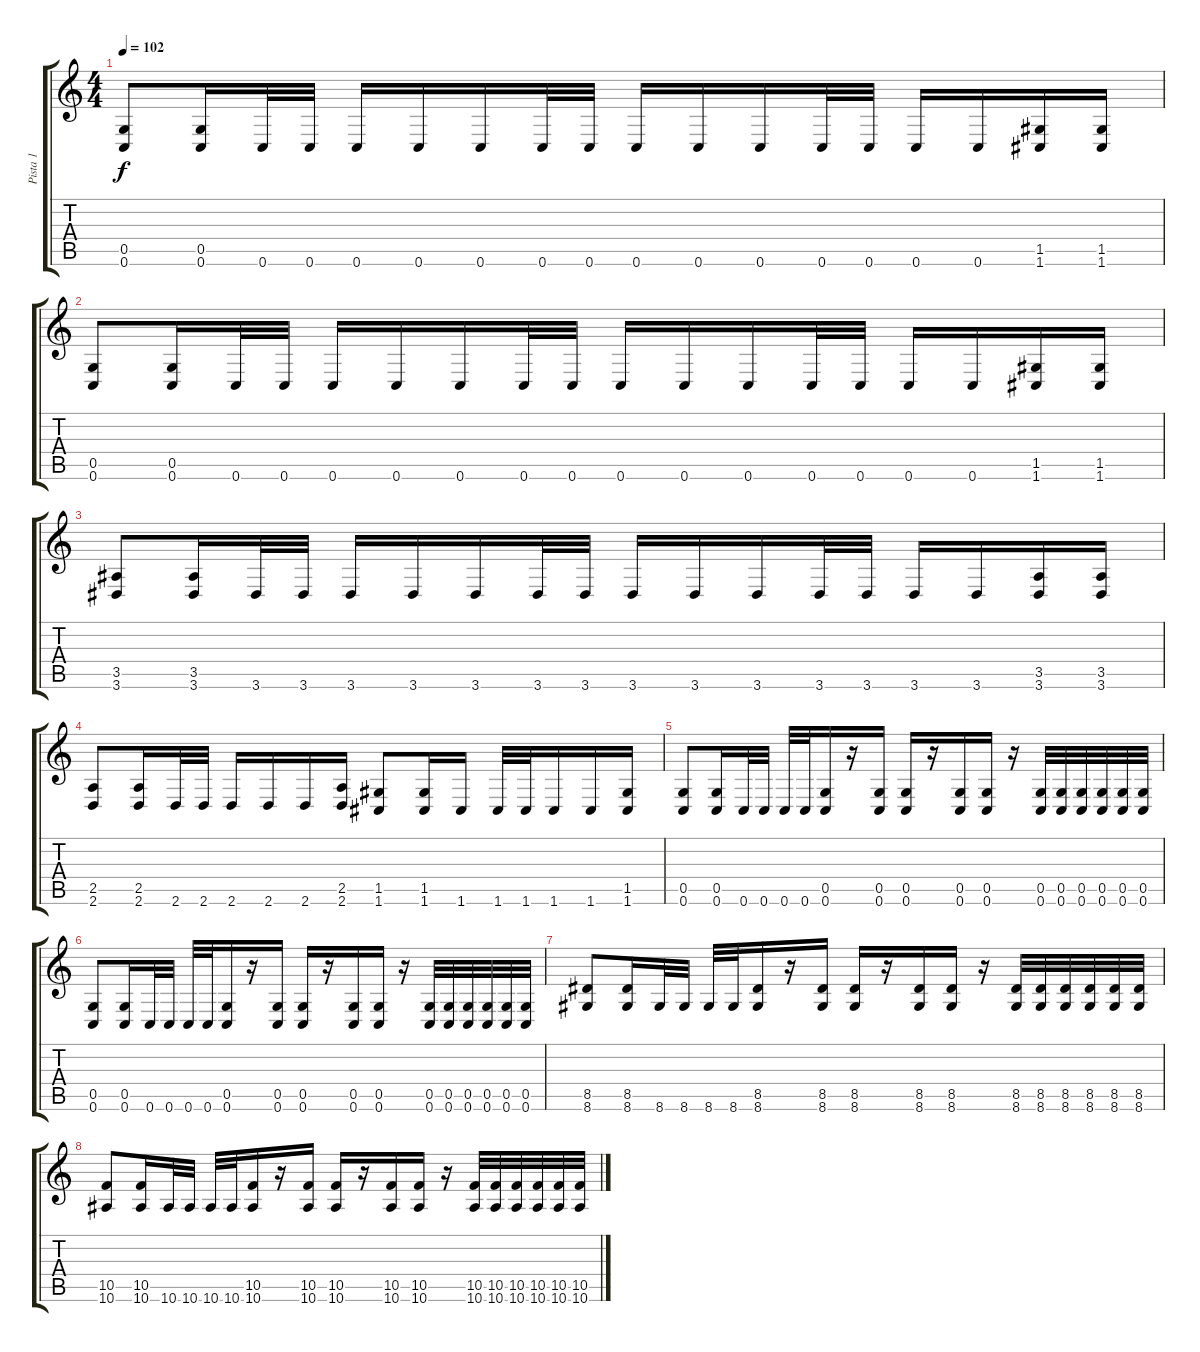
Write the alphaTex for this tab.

\track ("Pista 1" "Pista 1") {instrument distortionguitar}
\staff {score tabs}
\tuning (D4 A3 F3 C3 G2 C2) {hide}
\ts (4 4)
\tempo 102
\clef g2
\ks c
(0.5 0.6).8{dy f} (0.5 0.6).16 0.6.32 0.6.32 0.6.16 0.6.16 0.6.16 0.6.32 0.6.32 0.6.16 0.6.16 0.6.16 0.6.32 0.6.32 0.6.16 0.6.16 (1.5 1.6).16 (1.5 1.6).16 |
(0.5 0.6).8 (0.5 0.6).16 0.6.32 0.6.32 0.6.16 0.6.16 0.6.16 0.6.32 0.6.32 0.6.16 0.6.16 0.6.16 0.6.32 0.6.32 0.6.16 0.6.16 (1.5 1.6).16 (1.5 1.6).16 |
(3.5 3.6).8 (3.5 3.6).16 3.6.32 3.6.32 3.6.16 3.6.16 3.6.16 3.6.32 3.6.32 3.6.16 3.6.16 3.6.16 3.6.32 3.6.32 3.6.16 3.6.16 (3.5 3.6).16 (3.5 3.6).16 |
(2.5 2.6).8 (2.5 2.6).16 2.6.32 2.6.32 2.6.16 2.6.16 2.6.16 (2.5 2.6).16 (1.5 1.6).8 (1.5 1.6).16 1.6.16 1.6.32 1.6.32 1.6.16 1.6.16 (1.5 1.6).16 |
\section ("" "")
(0.5 0.6).8 (0.5 0.6).16 0.6.32 0.6.32 0.6.32 0.6.32 (0.5 0.6).16 r.16 (0.5 0.6).16 (0.5 0.6).16 r.16 (0.5 0.6).16 (0.5 0.6).16 r.16 (0.5 0.6).32 (0.5 0.6).32 (0.5 0.6).32 (0.5 0.6).32 (0.5 0.6).32 (0.5 0.6).32 |
(0.5 0.6).8 (0.5 0.6).16 0.6.32 0.6.32 0.6.32 0.6.32 (0.5 0.6).16 r.16 (0.5 0.6).16 (0.5 0.6).16 r.16 (0.5 0.6).16 (0.5 0.6).16 r.16 (0.5 0.6).32 (0.5 0.6).32 (0.5 0.6).32 (0.5 0.6).32 (0.5 0.6).32 (0.5 0.6).32 |
(8.5 8.6).8 (8.5 8.6).16 8.6.32 8.6.32 8.6.32 8.6.32 (8.5 8.6).16 r.16 (8.5 8.6).16 (8.5 8.6).16 r.16 (8.5 8.6).16 (8.5 8.6).16 r.16 (8.5 8.6).32 (8.5 8.6).32 (8.5 8.6).32 (8.5 8.6).32 (8.5 8.6).32 (8.5 8.6).32 |
(10.5 10.6).8 (10.5 10.6).16 10.6.32 10.6.32 10.6.32 10.6.32 (10.5 10.6).16 r.16 (10.5 10.6).16 (10.5 10.6).16 r.16 (10.5 10.6).16 (10.5 10.6).16 r.16 (10.5 10.6).32 (10.5 10.6).32 (10.5 10.6).32 (10.5 10.6).32 (10.5 10.6).32 (10.5 10.6).32
